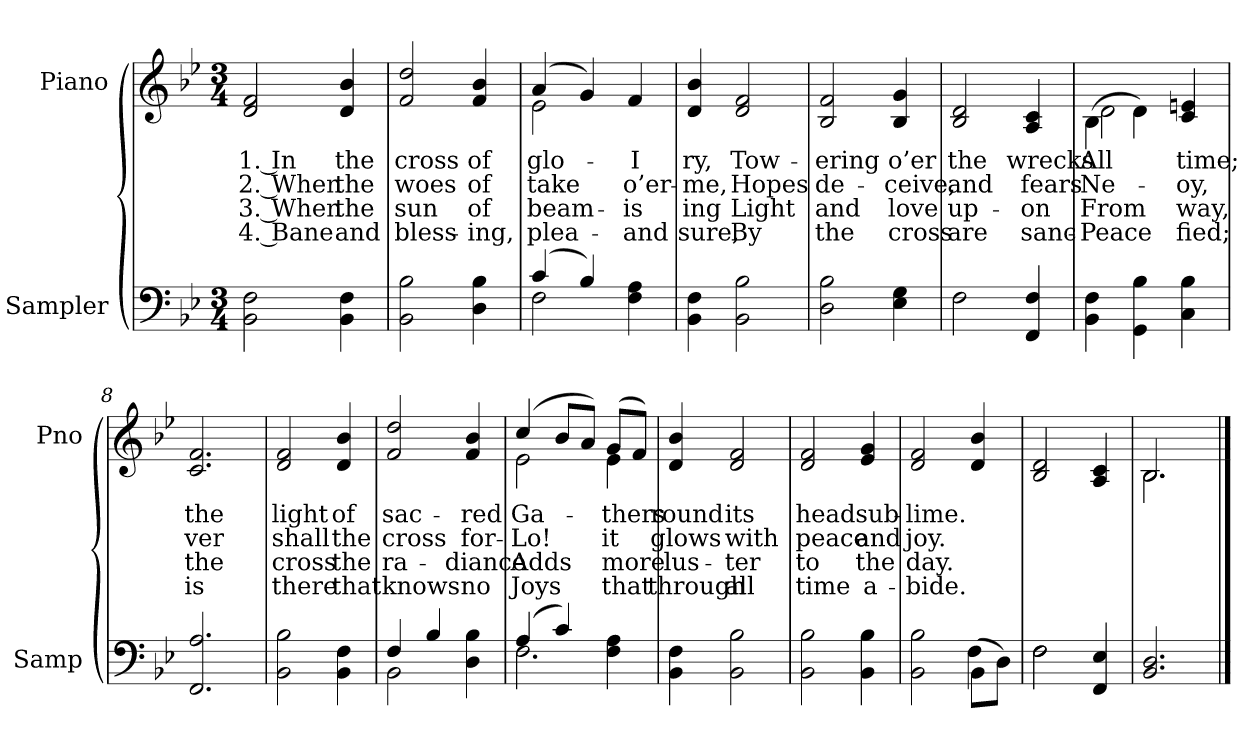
**kern	**kern	**text	**text	**text	**text
*part2	*part1	*part1	*part1	*part1	*part1
*staff2	*staff1	*staff1	*staff1	*staff1	*staff1
*I"Sampler	*I"Piano	*	*	*	*
*I'Samp	*I'Pno	*	*	*	*
*clefF4	*clefG2	*	*	*	*
*k[b-e-]	*k[b-e-]	*	*	*	*
*B-:	*B-:	*	*	*	*
*M3/4	*M3/4	*	*	*	*
=1	=1	=1	=1	=1	=1
2BB-\ 2F\	2d/ 2f/	1. In	2. When	3. When	4. Bane
4BB-\ 4F\	4d/ 4b-/	the	the	the	and
=2	=2	=2	=2	=2	=2
2BB-\ 2B-\	2f/ 2dd/	cross	woes	sun	bless-
4D\ 4B-\	4f/ 4b-/	of	of	of	-ing,
=3	=3	=3	=3	=3	=3
*^	*^	*	*	*	*
(4c/	2F	(4a/	2e-	glo-	-take	beam-	plea-
4B-/)	.	4g/)	.	.	.	.	.
4F\ 4A\	4ryy	4f/	4ryy	I	o’er-	is	and
*v	*v	*	*	*	*	*	*
*	*v	*v	*	*	*	*
=4	=4	=4	=4	=4	=4
4BB-\ 4F\	4d/ 4b-/	-ry,	me,	-ing	-sure,
2BB-\ 2B-\	2d/ 2f/	Tow-	Hopes	Light	By
=5	=5	=5	=5	=5	=5
2D\ 2B-\	2B-/ 2f/	-ering	de-	and	the
4E-\ 4G\	4B-/ 4g/	o’er	-ceive,	love	cross
=6	=6	=6	=6	=6	=6
2F\	2B-/ 2d/	the	and	up-	are
4FF/ 4F/	4A/ 4c/	wrecks	fears	-on	sanc-
=7	=7	=7	=7	=7	=7
*	*^	*	*	*	*
4BB-\ 4F\	(4B-\	2d	All	Ne-	From	Peace
4GG\ 4B-\	4d\)	.	.	.	.	.
4C\ 4B-\	4c/ 4en/	4ryy	time;	-oy,	way,	-fied;
*	*v	*v	*	*	*	*
=8	=8	=8	=8	=8	=8
2.FF/ 2.A/	2.c/ 2.f/	the	-ver	the	is
=9	=9	=9	=9	=9	=9
2BB-\ 2B-\	2d/ 2f/	light	shall	cross	there
4BB-\ 4F\	4d/ 4b-/	of	the	the	that
=10	=10	=10	=10	=10	=10
*^	*	*	*	*	*
4F/	2BB-	2f/ 2dd/	sac-	cross	ra-	knows
4B-/	.	.	.	.	.	.
4D\ 4B-\	4ryy	4f/ 4b-/	-red	for-	-diance	no
=11	=11	=11	=11	=11	=11	=11
*	*	*^	*	*	*	*
(4A/	2.F	(4cc/	2e-	Ga-	Lo!	Adds	Joys
4c/)	.	8b-/L	.	.	.	.	.
.	.	8a/J)	.	.	.	.	.
4F\ 4A\	.	(8g/L	4e-	-thers	it	more	that
.	.	8f/J)	.	.	.	.	.
*v	*v	*	*	*	*	*	*
*	*v	*v	*	*	*	*
=12	=12	=12	=12	=12	=12
4BB-\ 4F\	4d/ 4b-/	round	glows	lus-	through
2BB-\ 2B-\	2d/ 2f/	its	with	-ter	all
=13	=13	=13	=13	=13	=13
2BB-\ 2B-\	2d/ 2f/	head	peace	to	time
4BB-\ 4B-\	4e-/ 4g/	sub-	and	the	a-
=14	=14	=14	=14	=14	=14
*^	*	*	*	*	*
2BB-\ 2B-\	2ryy	2d/ 2f/	-lime.	joy.	day.	-bide.
(8BB-\L	4F	4d/ 4b-/	.	.	.	.
8D\J)	.	.	.	.	.	.
=15	=15	=15	=15	=15	=15	=15
2F\	2F	2B-/ 2d/	.	.	.	.
4FF/ 4E-/	4ryy	4A/ 4c/	.	.	.	.
*v	*v	*	*	*	*	*
=16	=16	=16	=16	=16	=16
*	*^	*	*	*	*
2.BB-/ 2.D/	2.B-/	2.B-	.	.	.	.
*	*v	*v	*	*	*	*
==	==	==	==	==	==
*-	*-	*-	*-	*-	*-
